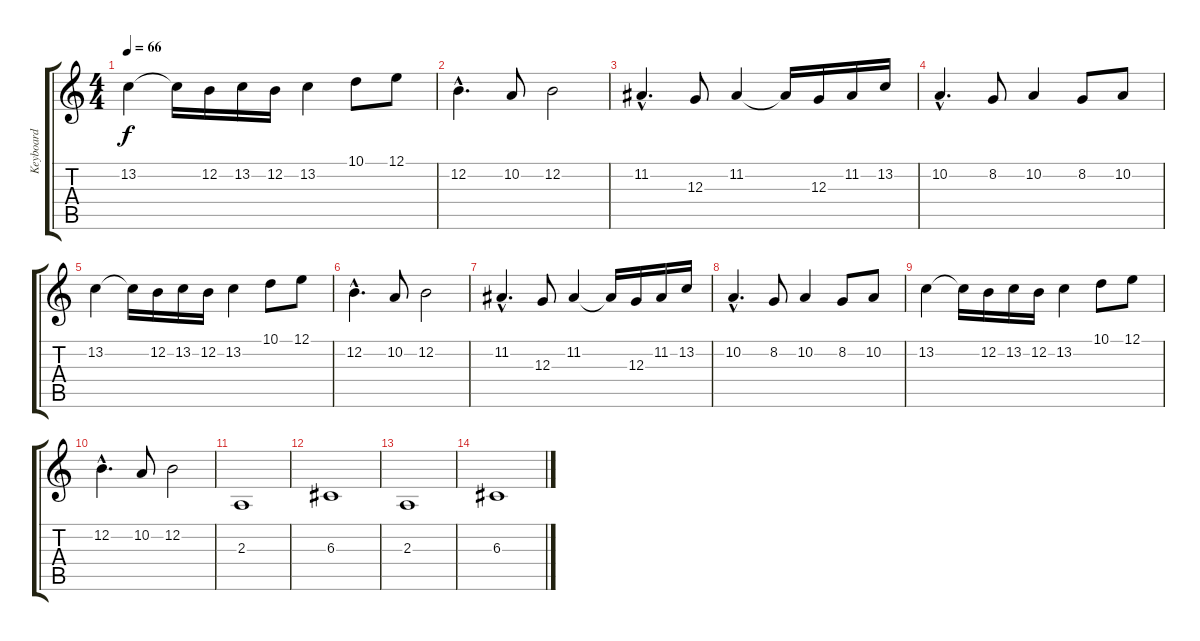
\track ("Keyboard" "Keyboard") {instrument stringensemble1}
\staff {score tabs}
\tuning (E4 B3 G3 D3 A2 E2) {hide}
\ts (4 4)
\tempo 66
\clef g2
\ks c
13.2.4{dy f} 13.2{t}.16 12.2.16 13.2.16 12.2.16 13.2.4 10.1.8 12.1.8 |
12.2{hac}.4{d} 10.2.8 12.2.2 |
11.2{hac}.4{d} 12.3.8 11.2.4 11.2{t}.16 12.3.16 11.2.16 13.2.16 |
10.2{hac}.4{d} 8.2.8 10.2.4 8.2.8 10.2.8 |
13.2.4 13.2{t}.16 12.2.16 13.2.16 12.2.16 13.2.4 10.1.8 12.1.8 |
12.2{hac}.4{d} 10.2.8 12.2.2 |
11.2{hac}.4{d} 12.3.8 11.2.4 11.2{t}.16 12.3.16 11.2.16 13.2.16 |
10.2{hac}.4{d} 8.2.8 10.2.4 8.2.8 10.2.8 |
13.2.4 13.2{t}.16 12.2.16 13.2.16 12.2.16 13.2.4 10.1.8 12.1.8 |
12.2{hac}.4{d} 10.2.8 12.2.2 |
2.3.1 |
6.3.1 |
2.3.1 |
6.3.1
